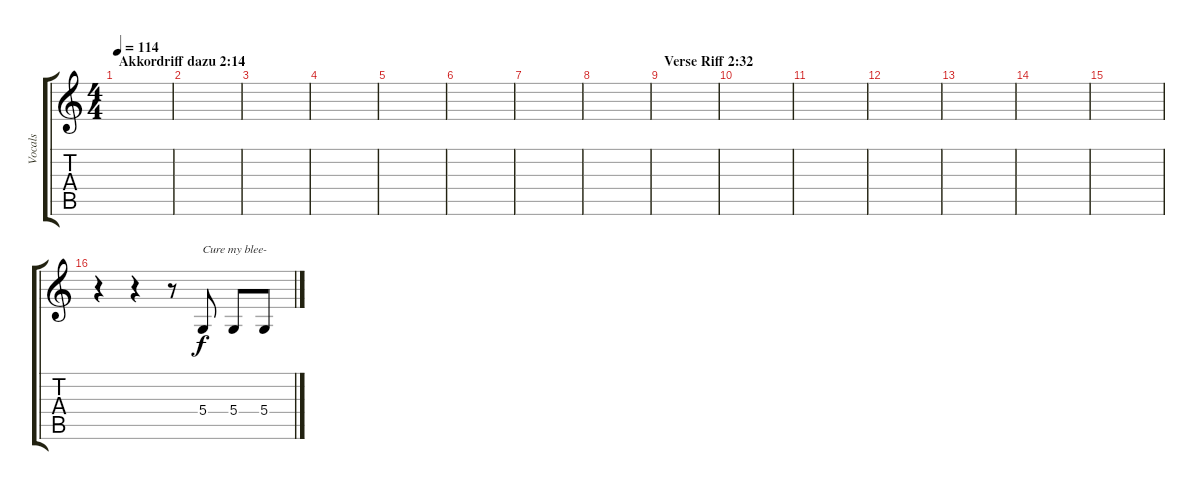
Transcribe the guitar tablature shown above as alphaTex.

\track ("Vocals" "Vocals") {instrument stringensemble1}
\staff {score tabs}
\tuning (E4 B3 G3 D3 A2 E2) {hide}
\ts (4 4)
\section ("" "Akkordriff dazu 2:14")
\tempo 114
\clef g2
\ks c
|
|
|
|
|
|
|
|
\section ("" "Verse Riff 2:32")
|
|
|
|
|
|
|
r.4 r.4 r.8 5.4.8{txt "Cure my blee-"} 5.4.8 5.4.8
